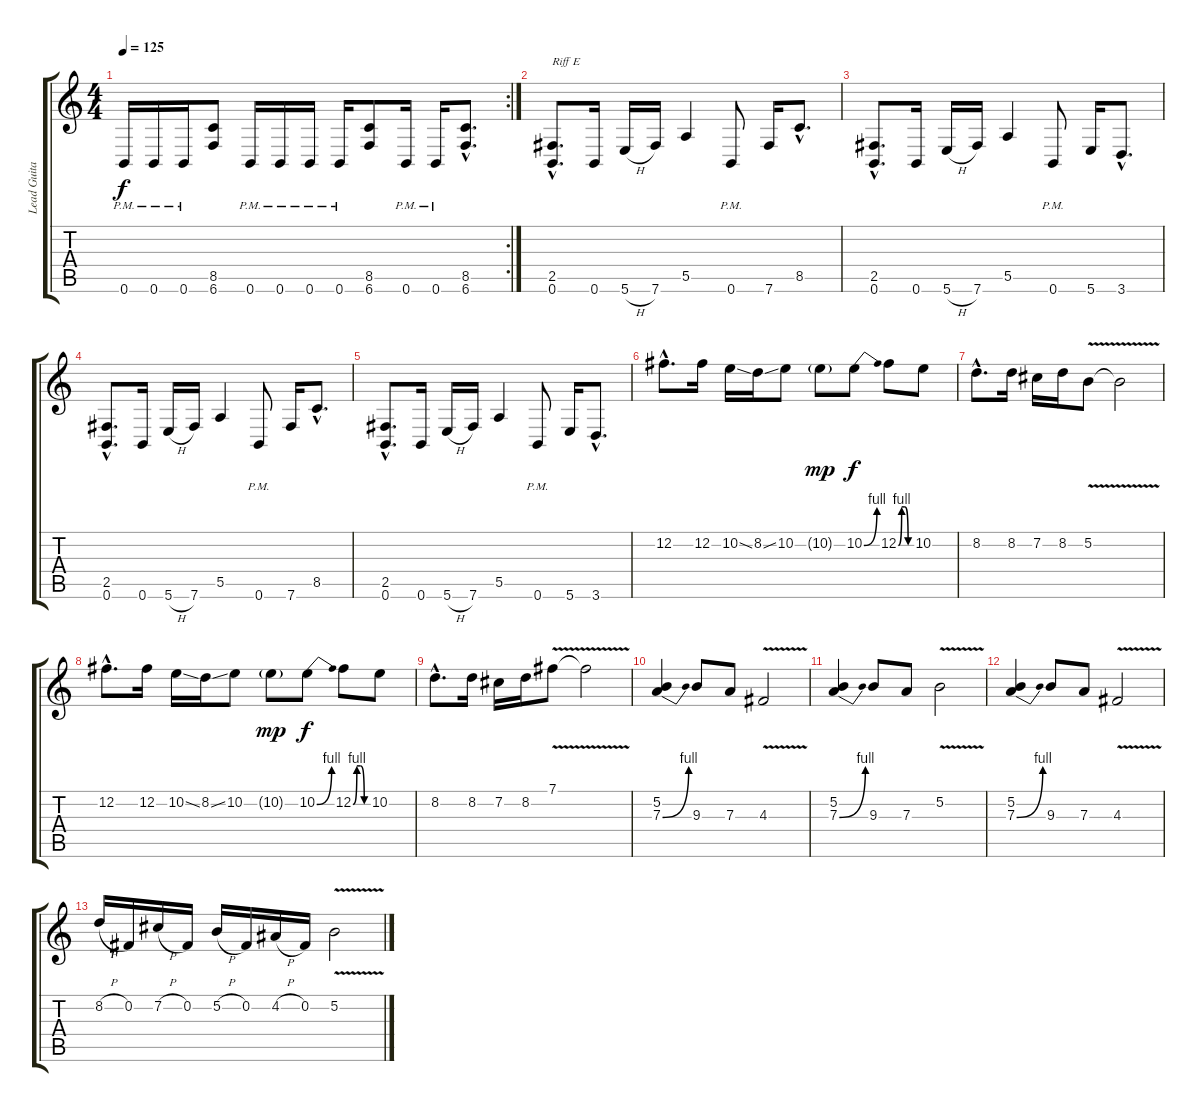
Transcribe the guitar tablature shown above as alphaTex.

\track ("Lead Guitar" "Lead Guita") {instrument acousticguitarsteel}
\staff {score tabs}
\tuning (B3 Gb3 D3 A2 E2 B1) {hide}
\rc 2
\ts (4 4)
\tempo 125
\clef g2
\ks c
0.6{pm}.16{dy f} 0.6{pm}.16 0.6{pm}.16 (8.5 6.6).8 0.6{pm}.16 0.6{pm}.16 0.6{pm}.16 0.6{pm}.16 (8.5 6.6).8 0.6{pm}.16 0.6{pm}.16 (8.5{hac} 6.6{hac}).8{d} |
(2.5{hac} 0.6{hac}).8{d txt "Riff E"} 0.6.16 5.6{h}.16 7.6.16 5.5.4 0.6{pm}.8 7.6.16 8.5{hac}.8{d} |
(2.5{hac} 0.6{hac}).8{d} 0.6.16 5.6{h}.16 7.6.16 5.5.4 0.6{pm}.8 5.6.16 3.6{hac}.8{d} |
(2.5{hac} 0.6{hac}).8{d} 0.6.16 5.6{h}.16 7.6.16 5.5.4 0.6{pm}.8 7.6.16 8.5{hac}.8{d} |
(2.5{hac} 0.6{hac}).8{d} 0.6.16 5.6{h}.16 7.6.16 5.5.4 0.6{pm}.8 5.6.16 3.6{hac}.8{d} |
12.2{hac}.8{d} 12.2.16 10.2{ss}.16 8.2{ss}.16 10.2.8 10.2{g}.8{dy mp} 10.2{be (bend 0 0 60 4)}.8{dy f} 12.2{be (custom 0 0 15 4 30 4 45 0 60 0)}.8 10.2.8 |
8.2{hac}.8{d} 8.2.16 7.2.16 8.2.16 5.2{v}.8 5.2{t}.2 |
12.2{hac}.8{d} 12.2.16 10.2{ss}.16 8.2{ss}.16 10.2.8 10.2{g}.8{dy mp} 10.2{be (bend 0 0 60 4)}.8{dy f} 12.2{be (custom 0 0 15 4 30 4 45 0 60 0)}.8 10.2.8 |
8.2{hac}.8{d} 8.2.16 7.2.16 8.2.16 7.1{v}.8 7.1{t}.2 |
(5.2 7.3{be (bend 0 0 60 4)}).4 9.3.8 7.3.8 4.3{v}.2 |
(5.2 7.3{be (bend 0 0 60 4)}).4 9.3.8 7.3.8 5.2{v}.2 |
(5.2 7.3{be (bend 0 0 60 4)}).4 9.3.8 7.3.8 4.3{v}.2 |
8.2{h}.16 0.2.16 7.2{h}.16 0.2.16 5.2{h}.16 0.2.16 4.2{h}.16 0.2.16 5.2{v}.2
